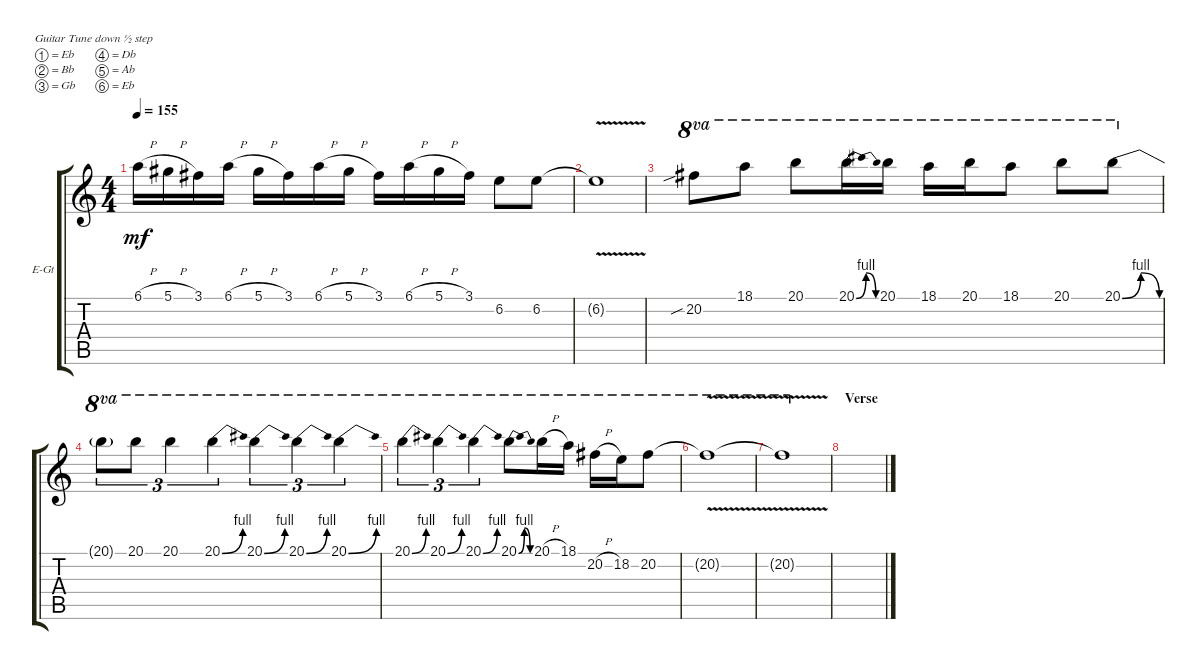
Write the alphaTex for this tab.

\defaultSystemsLayout 4
\bracketExtendMode groupsimilarinstruments
\firstSystemTrackNameOrientation horizontal
\otherSystemsTrackNameOrientation horizontal
\track ("GUITAR 4 SOLO" "E-Gt") {instrument distortionguitar}
\staff {score tabs}
\tuning (Eb4 Bb3 Gb3 Db3 Ab2 Eb2)
\ts (4 4)
\tempo 155
\clef g2
\ks c
6.1{h}.16{dy mf} 5.1{h}.16 3.1.16 6.1{h}.16 5.1{h}.16 3.1.16 6.1{h}.16 5.1{h}.16 3.1.16 6.1{h}.16 5.1{h}.16 3.1.16 6.2.8 6.2.8 |
6.2{v t}.1 |
20.2{sib}.8{ot 8va} 18.1.8{ot 8va} 20.1.8{ot 8va} 20.1{be (bendrelease 0 0 10.2 4 20.4 4 30 0)}.16{ot 8va} 20.1.16{ot 8va} 18.1.16{ot 8va} 20.1.16{ot 8va} 18.1.8{ot 8va} 20.1.8{ot 8va} 20.1{be (bendrelease 0 0 10.2 4 46.8 4 59.4 0)}.8{ot 8va} |
20.1{t}.8{tu (3 2) ot 8va} 20.1.8{tu (3 2) ot 8va} 20.1.4{tu (3 2) ot 8va} 20.1{be (bend 0 0 15 4)}.4{tu (3 2) ot 8va} 20.1{be (bend 0 0 15 4)}.4{tu (3 2) ot 8va} 20.1{be (bend 0 0 15 4)}.4{tu (3 2) ot 8va} 20.1{be (bend 0 0 15 4)}.4{tu (3 2) ot 8va} |
20.1{be (bend 0 0 15 4)}.4{tu (3 2) ot 8va} 20.1{be (bend 0 0 15 4)}.4{tu (3 2) ot 8va} 20.1{be (bend 0 0 15 4)}.4{tu (3 2) ot 8va} 20.1{be (bendrelease 0 0 10.2 4 20.4 4 30 0)}.8{ot 8va} 20.1{h}.16{ot 8va} 18.1.16{ot 8va} 20.2{h}.16{ot 8va} 18.2.16{ot 8va} 20.2.8{ot 8va} |
20.2{v t}.1{ot 8va} |
20.2{v t}.1{ot 8va} |
\section ("" "Verse")
